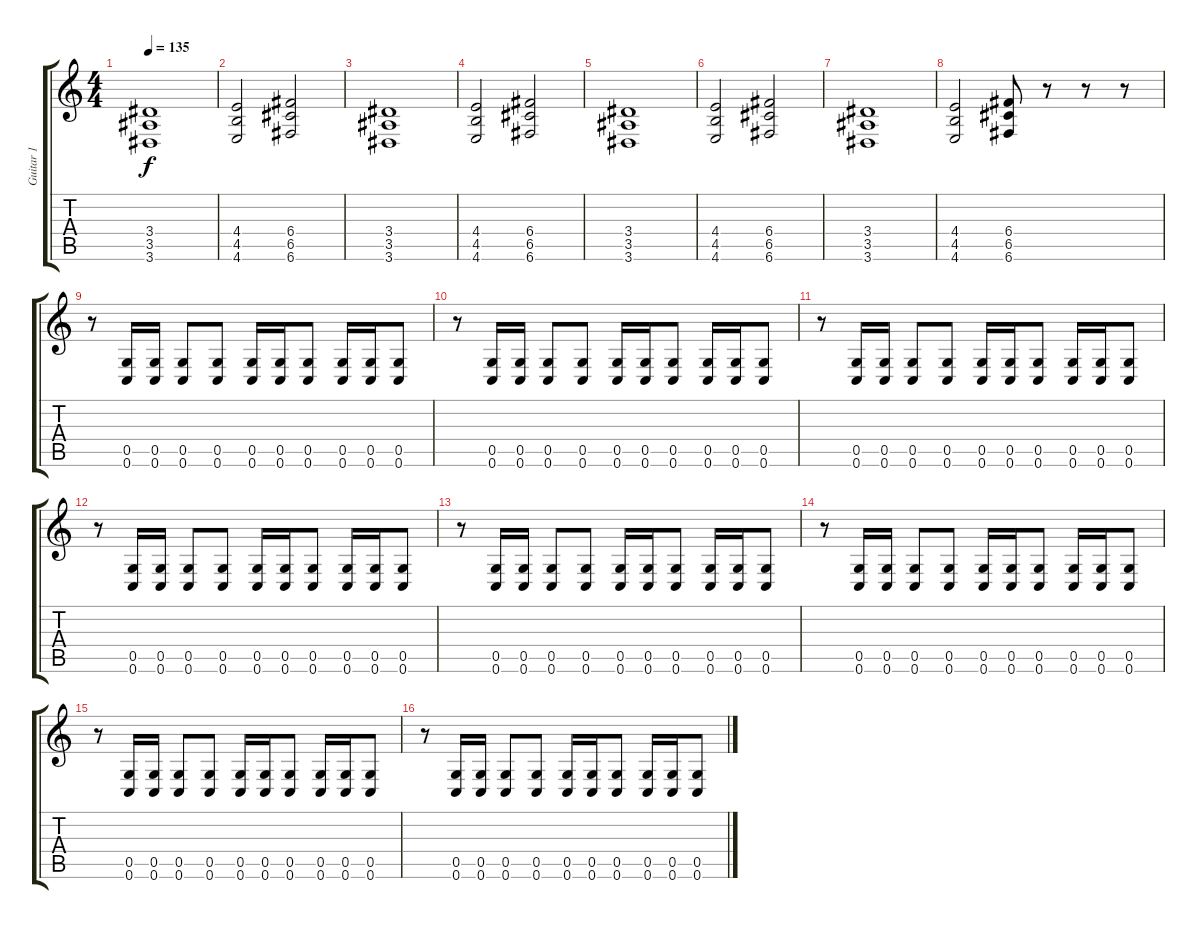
\track ("Guitar 1" "Guitar 1") {instrument distortionguitar}
\staff {score tabs}
\tuning (D4 A3 F3 C3 G2 C2) {hide}
\ts (4 4)
\tempo 135
\clef g2
\ks c
(3.4 3.5 3.6).1{dy f} |
(4.4 4.5 4.6).2 (6.4 6.5 6.6).2 |
(3.4 3.5 3.6).1 |
(4.4 4.5 4.6).2 (6.4 6.5 6.6).2 |
(3.4 3.5 3.6).1 |
(4.4 4.5 4.6).2 (6.4 6.5 6.6).2 |
(3.4 3.5 3.6).1 |
(4.4 4.5 4.6).2 (6.4 6.5 6.6).8 r.8 r.8 r.8 |
r.8 (0.5 0.6).16 (0.5 0.6).16 (0.5 0.6).8 (0.5 0.6).8 (0.5 0.6).16 (0.5 0.6).16 (0.5 0.6).8 (0.5 0.6).16 (0.5 0.6).16 (0.5 0.6).8 |
r.8 (0.5 0.6).16 (0.5 0.6).16 (0.5 0.6).8 (0.5 0.6).8 (0.5 0.6).16 (0.5 0.6).16 (0.5 0.6).8 (0.5 0.6).16 (0.5 0.6).16 (0.5 0.6).8 |
r.8 (0.5 0.6).16 (0.5 0.6).16 (0.5 0.6).8 (0.5 0.6).8 (0.5 0.6).16 (0.5 0.6).16 (0.5 0.6).8 (0.5 0.6).16 (0.5 0.6).16 (0.5 0.6).8 |
r.8 (0.5 0.6).16 (0.5 0.6).16 (0.5 0.6).8 (0.5 0.6).8 (0.5 0.6).16 (0.5 0.6).16 (0.5 0.6).8 (0.5 0.6).16 (0.5 0.6).16 (0.5 0.6).8 |
r.8 (0.5 0.6).16 (0.5 0.6).16 (0.5 0.6).8 (0.5 0.6).8 (0.5 0.6).16 (0.5 0.6).16 (0.5 0.6).8 (0.5 0.6).16 (0.5 0.6).16 (0.5 0.6).8 |
r.8 (0.5 0.6).16 (0.5 0.6).16 (0.5 0.6).8 (0.5 0.6).8 (0.5 0.6).16 (0.5 0.6).16 (0.5 0.6).8 (0.5 0.6).16 (0.5 0.6).16 (0.5 0.6).8 |
r.8 (0.5 0.6).16 (0.5 0.6).16 (0.5 0.6).8 (0.5 0.6).8 (0.5 0.6).16 (0.5 0.6).16 (0.5 0.6).8 (0.5 0.6).16 (0.5 0.6).16 (0.5 0.6).8 |
r.8 (0.5 0.6).16 (0.5 0.6).16 (0.5 0.6).8 (0.5 0.6).8 (0.5 0.6).16 (0.5 0.6).16 (0.5 0.6).8 (0.5 0.6).16 (0.5 0.6).16 (0.5 0.6).8
